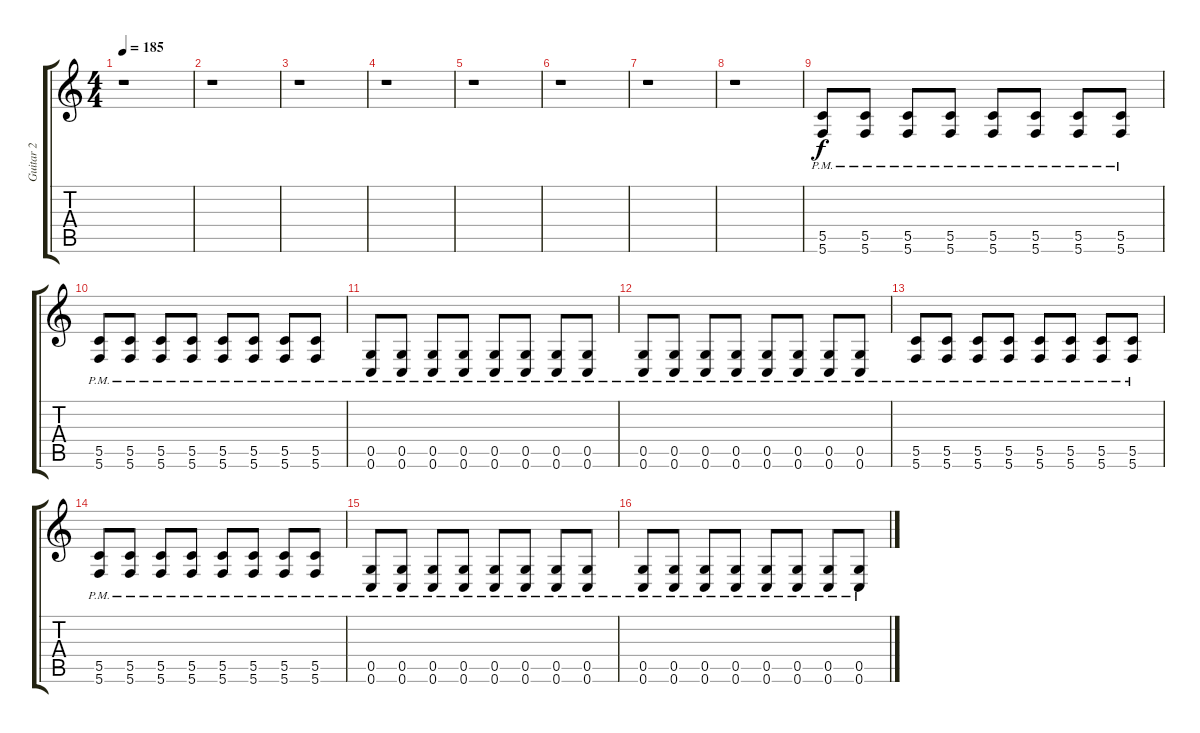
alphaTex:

\track ("Guitar 2" "Guitar 2") {instrument overdrivenguitar}
\staff {score tabs}
\tuning (D4 A3 F3 C3 G2 C2) {hide}
\ts (4 4)
\tempo 185
\clef g2
\ks c
r.1{dy f} |
r.1 |
r.1 |
r.1 |
r.1 |
r.1 |
r.1 |
r.1 |
(5.5{pm} 5.6{pm}).8 (5.5{pm} 5.6{pm}).8 (5.5{pm} 5.6{pm}).8 (5.5{pm} 5.6{pm}).8 (5.5{pm} 5.6{pm}).8 (5.5{pm} 5.6{pm}).8 (5.5{pm} 5.6{pm}).8 (5.5{pm} 5.6{pm}).8 |
(5.5{pm} 5.6{pm}).8 (5.5{pm} 5.6{pm}).8 (5.5{pm} 5.6{pm}).8 (5.5{pm} 5.6{pm}).8 (5.5{pm} 5.6{pm}).8 (5.5{pm} 5.6{pm}).8 (5.5{pm} 5.6{pm}).8 (5.5{pm} 5.6{pm}).8 |
(0.5{pm} 0.6{pm}).8 (0.5{pm} 0.6{pm}).8 (0.5{pm} 0.6{pm}).8 (0.5{pm} 0.6{pm}).8 (0.5{pm} 0.6{pm}).8 (0.5{pm} 0.6{pm}).8 (0.5{pm} 0.6{pm}).8 (0.5{pm} 0.6{pm}).8 |
(0.5{pm} 0.6{pm}).8 (0.5{pm} 0.6{pm}).8 (0.5{pm} 0.6{pm}).8 (0.5{pm} 0.6{pm}).8 (0.5{pm} 0.6{pm}).8 (0.5{pm} 0.6{pm}).8 (0.5{pm} 0.6{pm}).8 (0.5{pm} 0.6{pm}).8 |
(5.5{pm} 5.6{pm}).8 (5.5{pm} 5.6{pm}).8 (5.5{pm} 5.6{pm}).8 (5.5{pm} 5.6{pm}).8 (5.5{pm} 5.6{pm}).8 (5.5{pm} 5.6{pm}).8 (5.5{pm} 5.6{pm}).8 (5.5{pm} 5.6{pm}).8 |
(5.5{pm} 5.6{pm}).8 (5.5{pm} 5.6{pm}).8 (5.5{pm} 5.6{pm}).8 (5.5{pm} 5.6{pm}).8 (5.5{pm} 5.6{pm}).8 (5.5{pm} 5.6{pm}).8 (5.5{pm} 5.6{pm}).8 (5.5{pm} 5.6{pm}).8 |
(0.5{pm} 0.6{pm}).8 (0.5{pm} 0.6{pm}).8 (0.5{pm} 0.6{pm}).8 (0.5{pm} 0.6{pm}).8 (0.5{pm} 0.6{pm}).8 (0.5{pm} 0.6{pm}).8 (0.5{pm} 0.6{pm}).8 (0.5{pm} 0.6{pm}).8 |
(0.5{pm} 0.6{pm}).8 (0.5{pm} 0.6{pm}).8 (0.5{pm} 0.6{pm}).8 (0.5{pm} 0.6{pm}).8 (0.5{pm} 0.6{pm}).8 (0.5{pm} 0.6{pm}).8 (0.5{pm} 0.6{pm}).8 (0.5{pm} 0.6{pm}).8
